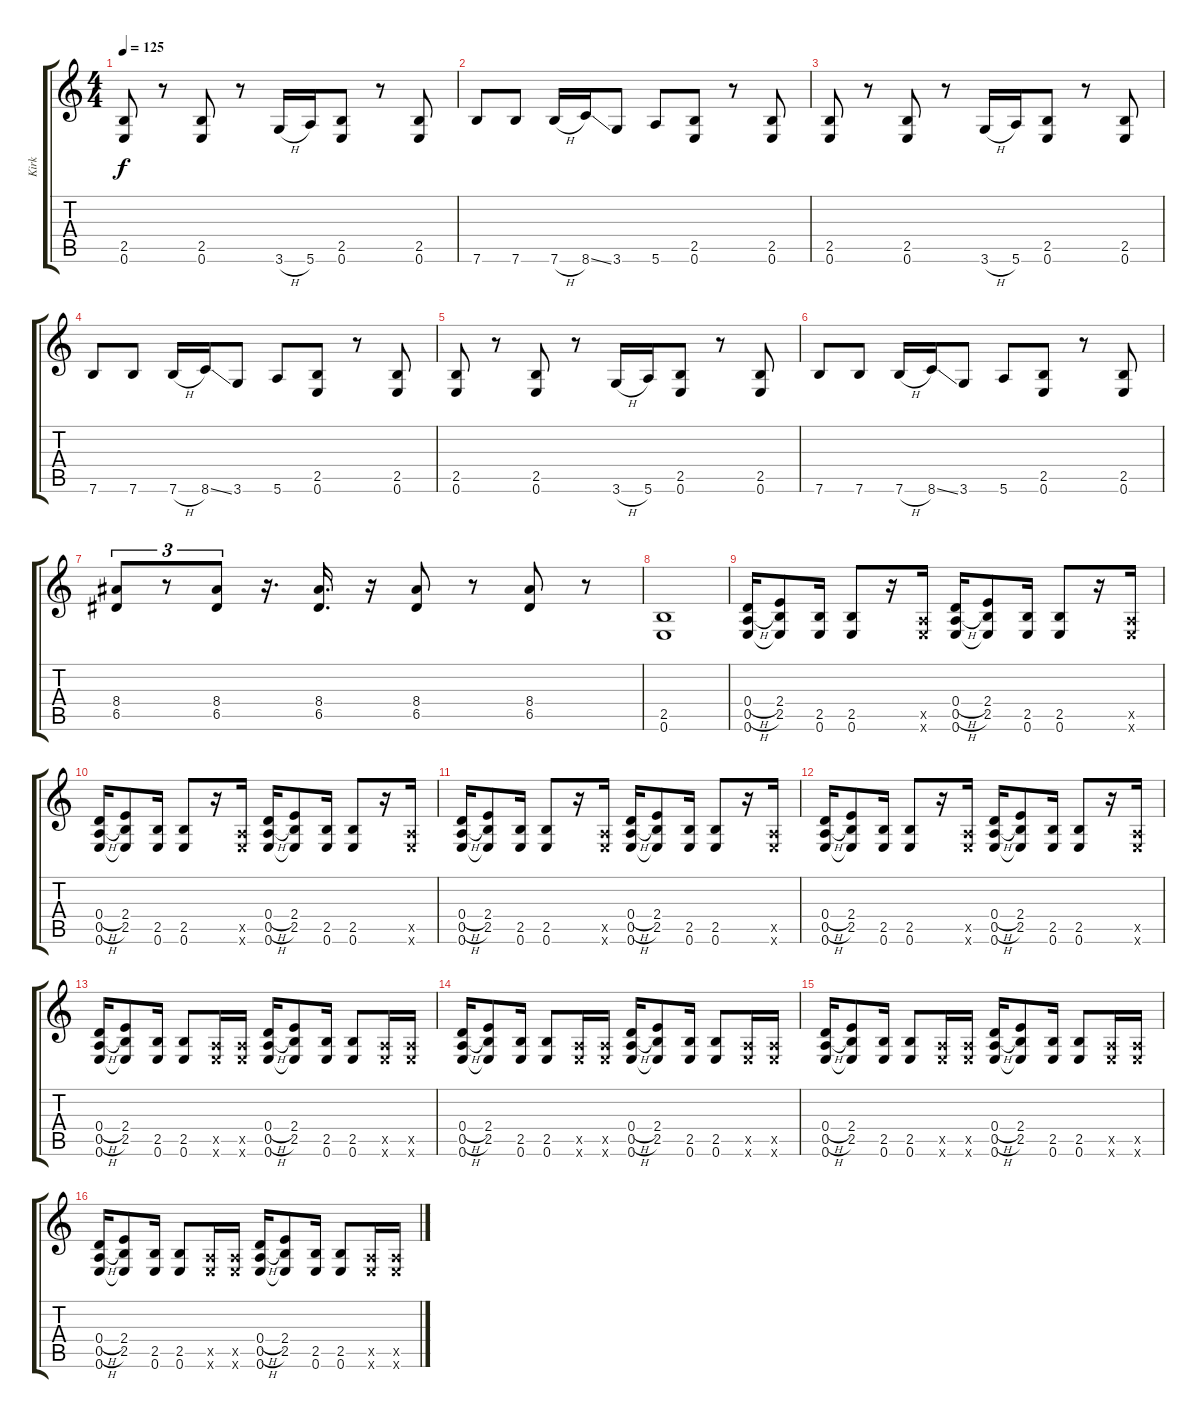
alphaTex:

\track ("Kirk" "Kirk") {instrument electricguitarclean}
\staff {score tabs}
\tuning (E4 B3 G3 D3 A2 E2) {hide}
\ts (4 4)
\tempo 125
\clef g2
\ks c
(2.5 0.6).8{dy f} r.8 (2.5 0.6).8 r.8 3.6{h}.16 5.6.16 (2.5 0.6).8 r.8 (2.5 0.6).8 |
7.6.8 7.6.8 7.6{h}.16 8.6{ss}.16 3.6.8 5.6.8 (2.5 0.6).8 r.8 (2.5 0.6).8 |
(2.5 0.6).8 r.8 (2.5 0.6).8 r.8 3.6{h}.16 5.6.16 (2.5 0.6).8 r.8 (2.5 0.6).8 |
7.6.8 7.6.8 7.6{h}.16 8.6{ss}.16 3.6.8 5.6.8 (2.5 0.6).8 r.8 (2.5 0.6).8 |
(2.5 0.6).8 r.8 (2.5 0.6).8 r.8 3.6{h}.16 5.6.16 (2.5 0.6).8 r.8 (2.5 0.6).8 |
7.6.8 7.6.8 7.6{h}.16 8.6{ss}.16 3.6.8 5.6.8 (2.5 0.6).8 r.8 (2.5 0.6).8 |
(8.4 6.5).8{tu (3 2)} r.8{tu (3 2)} (8.4 6.5).8{tu (3 2)} r.16{d} (8.4 6.5).16{d} r.16 (8.4 6.5).8 r.8 (8.4 6.5).8 r.8 |
(2.5 0.6).1 |
(0.4{h} 0.5{h} 0.6).16 (2.4 2.5 0.6{t}).8 (2.5 0.6).16 (2.5 0.6).8 r.16 (0.5{x} 0.6{x}).16 (0.4{h} 0.5{h} 0.6).16 (2.4 2.5 0.6{t}).8 (2.5 0.6).16 (2.5 0.6).8 r.16 (0.5{x} 0.6{x}).16 |
(0.4{h} 0.5{h} 0.6).16 (2.4 2.5 0.6{t}).8 (2.5 0.6).16 (2.5 0.6).8 r.16 (0.5{x} 0.6{x}).16 (0.4{h} 0.5{h} 0.6).16 (2.4 2.5 0.6{t}).8 (2.5 0.6).16 (2.5 0.6).8 r.16 (0.5{x} 0.6{x}).16 |
(0.4{h} 0.5{h} 0.6).16 (2.4 2.5 0.6{t}).8 (2.5 0.6).16 (2.5 0.6).8 r.16 (0.5{x} 0.6{x}).16 (0.4{h} 0.5{h} 0.6).16 (2.4 2.5 0.6{t}).8 (2.5 0.6).16 (2.5 0.6).8 r.16 (0.5{x} 0.6{x}).16 |
(0.4{h} 0.5{h} 0.6).16 (2.4 2.5 0.6{t}).8 (2.5 0.6).16 (2.5 0.6).8 r.16 (0.5{x} 0.6{x}).16 (0.4{h} 0.5{h} 0.6).16 (2.4 2.5 0.6{t}).8 (2.5 0.6).16 (2.5 0.6).8 r.16 (0.5{x} 0.6{x}).16 |
(0.4{h} 0.5{h} 0.6).16 (2.4 2.5 0.6{t}).8 (2.5 0.6).16 (2.5 0.6).8 (0.5{x} 0.6{x}).16 (0.5{x} 0.6{x}).16 (0.4{h} 0.5{h} 0.6).16 (2.4 2.5 0.6{t}).8 (2.5 0.6).16 (2.5 0.6).8 (0.5{x} 0.6{x}).16 (0.5{x} 0.6{x}).16 |
(0.4{h} 0.5{h} 0.6).16 (2.4 2.5 0.6{t}).8 (2.5 0.6).16 (2.5 0.6).8 (0.5{x} 0.6{x}).16 (0.5{x} 0.6{x}).16 (0.4{h} 0.5{h} 0.6).16 (2.4 2.5 0.6{t}).8 (2.5 0.6).16 (2.5 0.6).8 (0.5{x} 0.6{x}).16 (0.5{x} 0.6{x}).16 |
(0.4{h} 0.5{h} 0.6).16 (2.4 2.5 0.6{t}).8 (2.5 0.6).16 (2.5 0.6).8 (0.5{x} 0.6{x}).16 (0.5{x} 0.6{x}).16 (0.4{h} 0.5{h} 0.6).16 (2.4 2.5 0.6{t}).8 (2.5 0.6).16 (2.5 0.6).8 (0.5{x} 0.6{x}).16 (0.5{x} 0.6{x}).16 |
(0.4{h} 0.5{h} 0.6).16 (2.4 2.5 0.6{t}).8 (2.5 0.6).16 (2.5 0.6).8 (0.5{x} 0.6{x}).16 (0.5{x} 0.6{x}).16 (0.4{h} 0.5{h} 0.6).16 (2.4 2.5 0.6{t}).8 (2.5 0.6).16 (2.5 0.6).8 (0.5{x} 0.6{x}).16 (0.5{x} 0.6{x}).16
